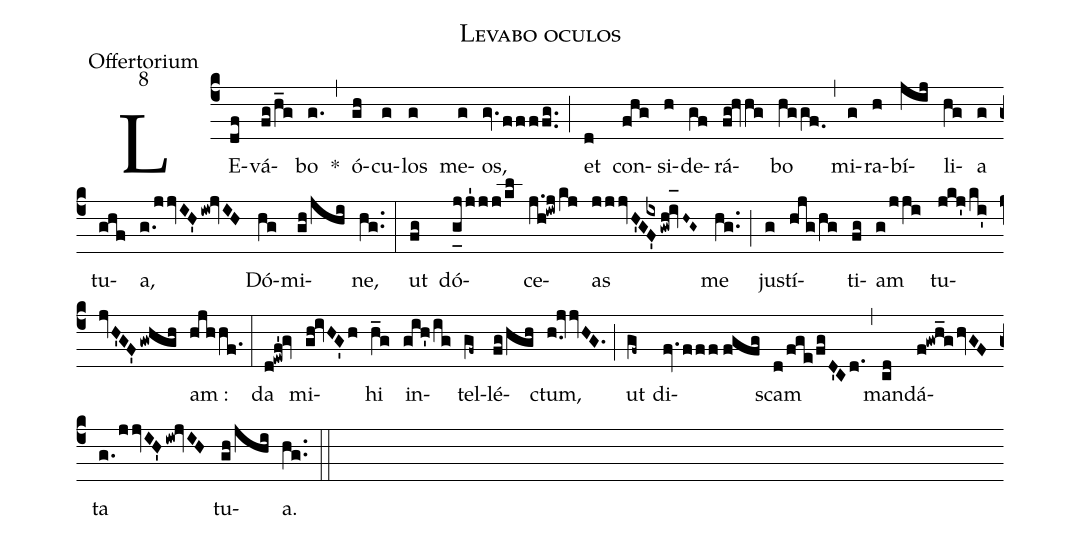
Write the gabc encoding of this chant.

name:Levabo oculos;
office-part:Offertorium;
mode:8;
%%
(c4) LE(df)vá(fg/h_g)bo(g.) *(,) ó(gh)cu(g)los(g) me(g)os,(gv.ffffg..) (;) et(d) con(fhg)si(h)de(gf)rá(fg!hvhg)bo(hggf.0) (,) mi(g)ra(h)bí(jij)li(hg)a(g) tu(ghf)a,(g./[-0.5]jjvIH'iw!jvIH) Dó(hg)mi(gh/jhi)ne,(hg..) (:) ut(fg) dó(g_[uh:l]jj'1jj/kl)ce(j.h!iwj/kj)as(jjjvH'G/[-0.5]{ix}F0'gwh!iv_[oh:h]H~G~) me(hg..) (;) ju(g)stí(hjg/hg)ti(fg)am(g/jji) tu(jkj'/ki'jvH'GF'gwhgh)am :(hjhhf.) (:) da(d!ewf'!gv) mi(gh!ivHG'h)hi(h_g) in(gih'/ig)tel(gf~)lé(fg/hgh)ctum,(h.0/[-1.5]jvvHG.) (;) ut(gf~) di(fv.fff//fgfg)scam(d/fge/fgD'Cd.) (,) man(cd)dá(f!gwh_ghvGF)ta(g./jjvIH'iw!jvIH) tu(gh/jhi)a.(hg..) (::)
